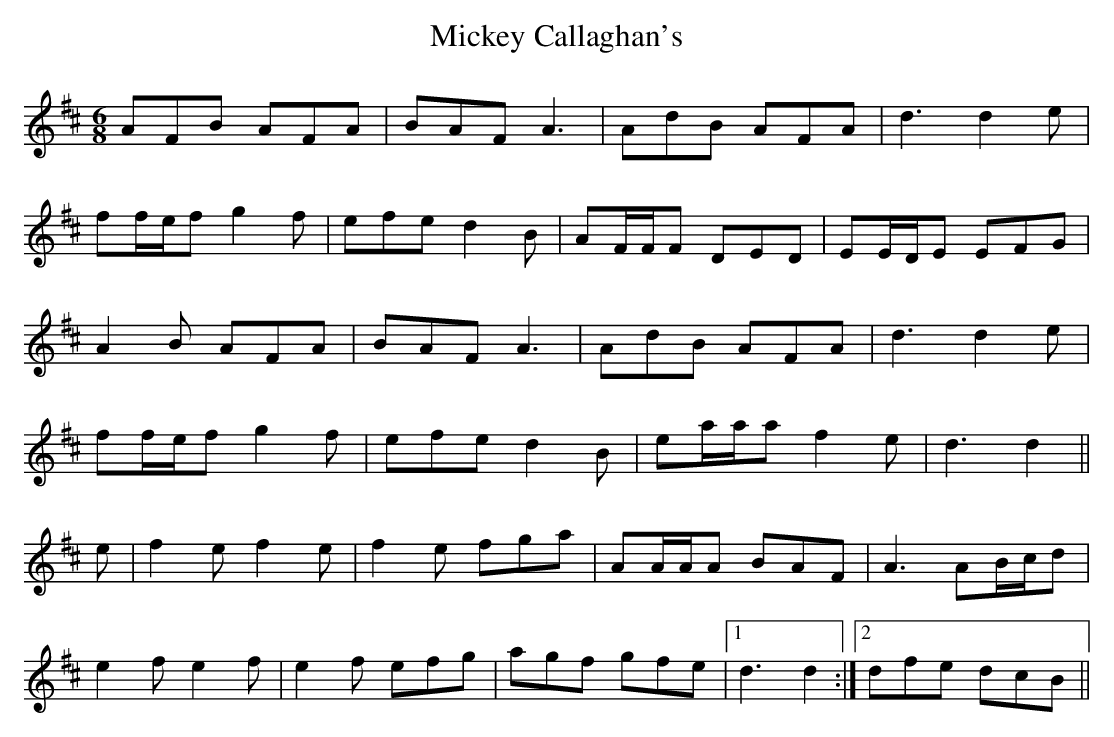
X:1
T: Mickey Callaghan's
L: 1/8
M: 6/8
K: D
AFB AFA|BAF A3|AdB AFA|d3 d2e|
ff/e/f g2f|efe d2B|AF/F/F DED|EE/D/E EFG|
A2B AFA|BAF A3|AdB AFA|d3 d2e|
ff/e/f g2f|efe d2B|ea/a/a f2e|d3 d2||
e|f2e f2e|f2e fga|AA/A/A BAF|A3 AB/c/d|
e2f e2f|e2f efg|agf gfe|1 d3 d2 :|2 dfe dcB ||
